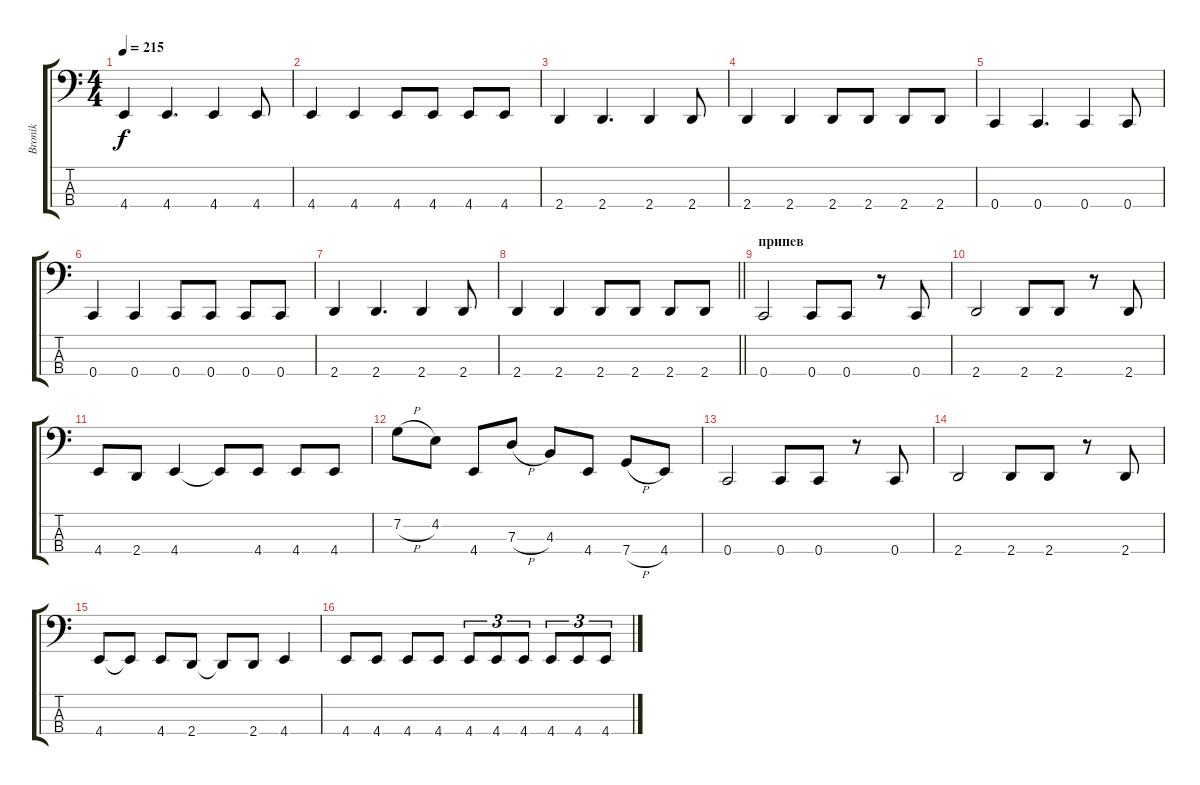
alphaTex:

\track ("Bronik" "Bronik") {instrument electricbasspick}
\staff {score tabs}
\tuning (F2 C2 G1 C1) {hide}
\ts (4 4)
\tempo 215
\clef f4
\ks c
4.4.4{dy f} 4.4.4{d} 4.4.4 4.4.8 |
4.4.4 4.4.4 4.4.8 4.4.8 4.4.8 4.4.8 |
2.4.4 2.4.4{d} 2.4.4 2.4.8 |
2.4.4 2.4.4 2.4.8 2.4.8 2.4.8 2.4.8 |
0.4.4 0.4.4{d} 0.4.4 0.4.8 |
0.4.4 0.4.4 0.4.8 0.4.8 0.4.8 0.4.8 |
2.4.4 2.4.4{d} 2.4.4 2.4.8 |
\barLineRight lightlight
2.4.4 2.4.4 2.4.8 2.4.8 2.4.8 2.4.8 |
\section ("" "припев")
0.4.2 0.4.8 0.4.8 r.8 0.4.8 |
2.4.2 2.4.8 2.4.8 r.8 2.4.8 |
4.4.8 2.4.8 4.4.4 4.4{t}.8 4.4.8 4.4.8 4.4.8 |
7.2{h}.8 4.2.8 4.4.8 7.3{h}.8 4.3.8 4.4.8 7.4{h}.8 4.4.8 |
0.4.2 0.4.8 0.4.8 r.8 0.4.8 |
2.4.2 2.4.8 2.4.8 r.8 2.4.8 |
4.4.8 4.4{t}.8 4.4.8 2.4.8 2.4{t}.8 2.4.8 4.4.4 |
4.4.8 4.4.8 4.4.8 4.4.8 4.4.8{tu (3 2)} 4.4.8{tu (3 2)} 4.4.8{tu (3 2)} 4.4.8{tu (3 2)} 4.4.8{tu (3 2)} 4.4.8{tu (3 2)}
